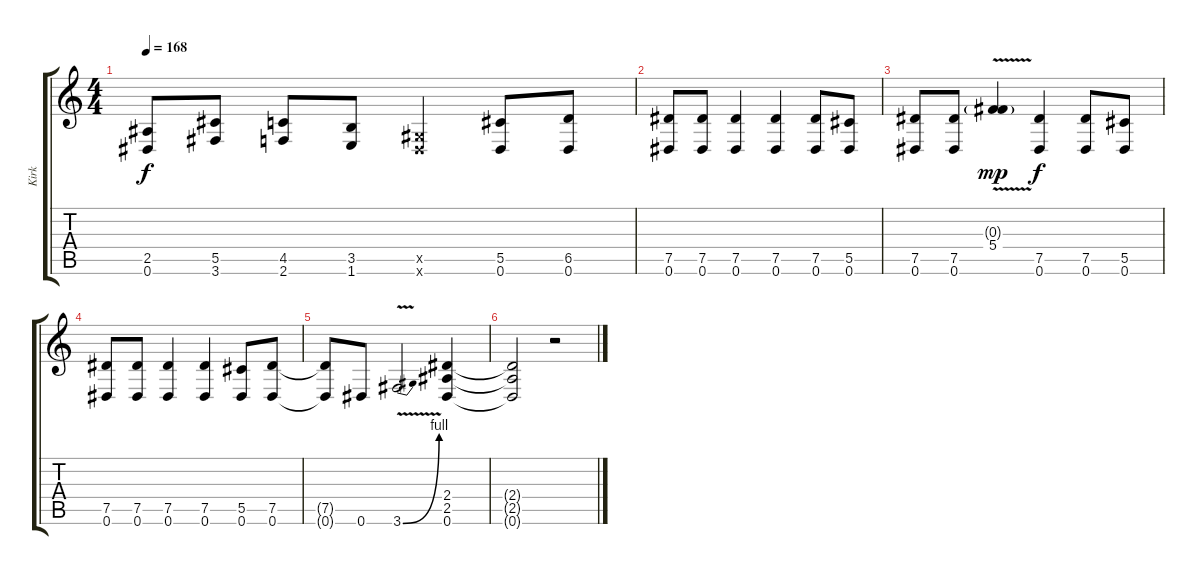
\track ("Kirk" "Kirk") {instrument distortionguitar}
\staff {score tabs}
\tuning (Eb4 Bb3 Gb3 Db3 Ab2 Eb2) {hide}
\ts (4 4)
\tempo 168
\clef g2
\ks c
(2.5 0.6).8{dy f} (5.5 3.6).8 (4.5 2.6).8 (3.5 1.6).8 (0.5{x} 0.6{x}).4 (5.5 0.6).8 (6.5 0.6).8 |
(7.5 0.6).8 (7.5 0.6).8 (7.5 0.6).4 (7.5 0.6).4 (7.5 0.6).8 (5.5 0.6).8 |
(7.5 0.6).8 (7.5 0.6).8 (0.3{v g} 5.4{v}).4{dy mp} (7.5 0.6).4{dy f} (7.5 0.6).8 (5.5 0.6).8 |
(7.5 0.6).8 (7.5 0.6).8 (7.5 0.6).4 (7.5 0.6).4 (5.5 0.6).8 (7.5 0.6).8 |
(7.5{t} 0.6{t}).8 0.6.8 3.6{be (bend 0 0 60 4) v}.2 (2.4 2.5 0.6).4 |
(2.4{t} 2.5{t} 0.6{t}).2 r.2
